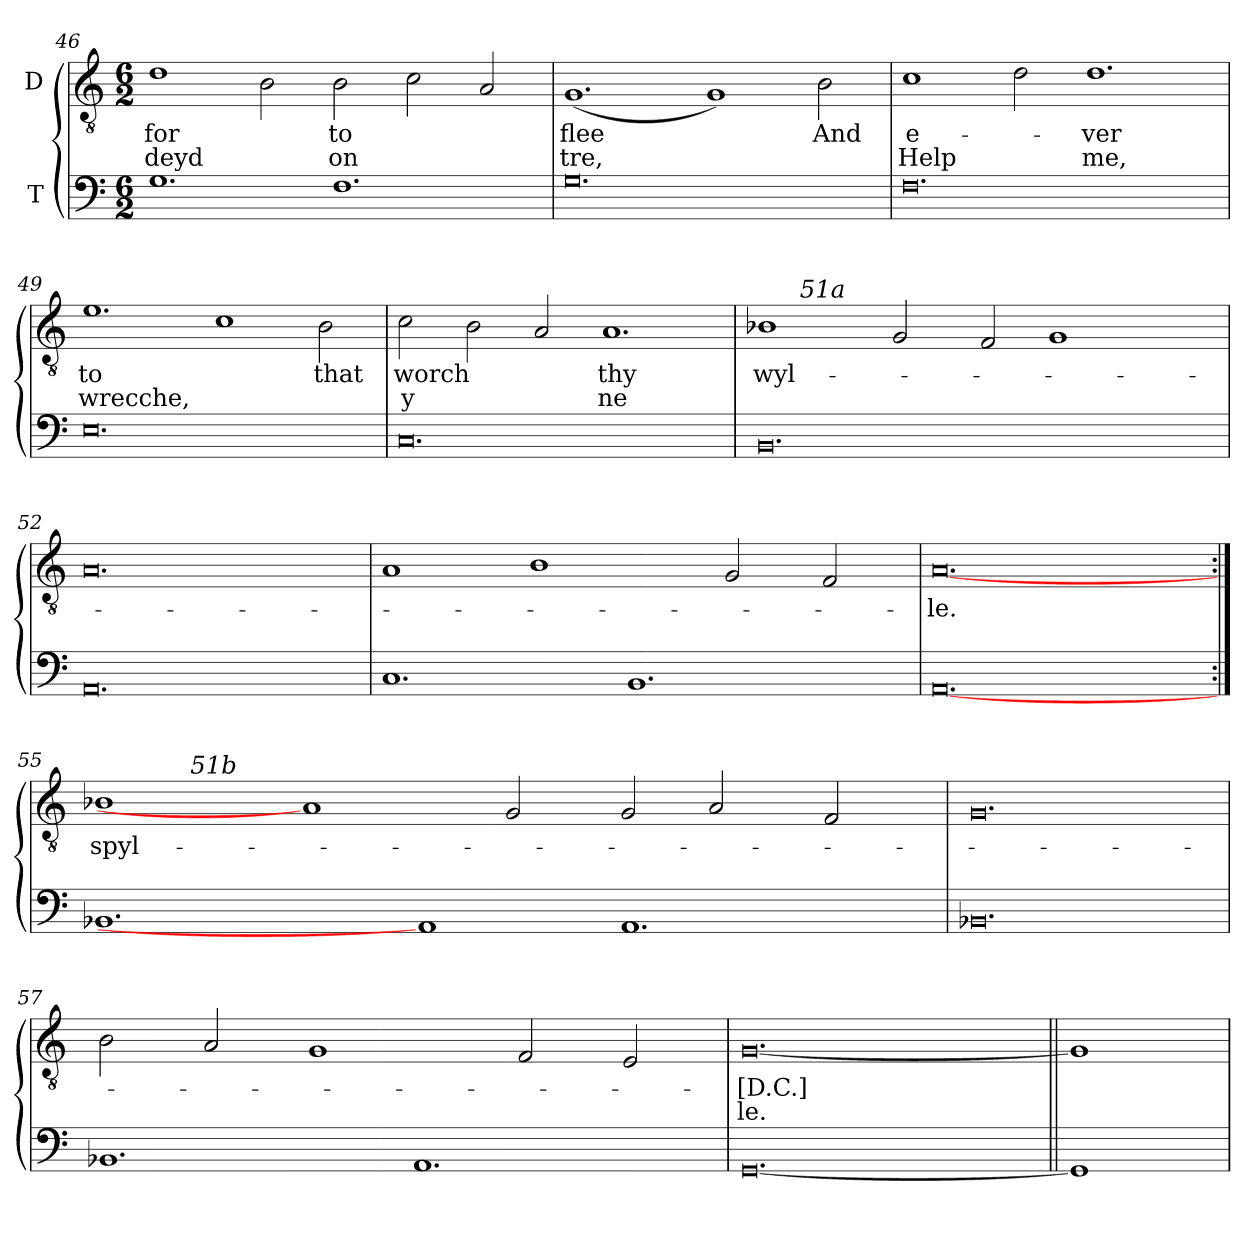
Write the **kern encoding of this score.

**kern	**kern	**text	**text
*part2	*part1	*part1	*part1
*staff2	*staff1	*staff1	*staff1
*I"T	*I"D	*	*
!!LO:LB:g=z
*clefF4	*clefGv2	*	*
*	*ITrd7c12	*	*
*k[]	*k[]	*	*
*C:	*C:	*	*
*M6/2	*M6/2	*	*
=46	=46	=46	=46
!	!	!LO:LY:b:color=#000000	!LO:LY:b:color=#000000
1.Gi\	1Di\	for	deyd
.	2BBi\	.	.
!	!	!LO:LY:b:color=#000000	!LO:LY:b:color=#000000
1.Fi\	2BBi\	to	on
.	2Ci\	.	.
.	2AAi/	.	.
=47	=47	=47	=47
!	!	!LO:LY:b:color=#000000	!LO:LY:b:color=#000000
0.Gi\	(1.GGi/	flee	tre,
.	1GGi/)	.	.
!	!	!LO:LY:b:color=#000000	!
.	2BBi\	And	.
=48	=48	=48	=48
!	!	!LO:LY:b:color=#000000	!LO:LY:b:color=#000000
0.Fi\	1Ci\	e-	Help
.	2Di\	.	.
!	!	!LO:LY:b:color=#000000	!LO:LY:b:color=#000000
.	1.Di\	-ver	me,
=49	=49	=49	=49
!	!	!LO:LY:b:color=#000000	!LO:LY:b:color=#000000
0.Ei\	1.Ei\	to	wrecche,
.	1Ci\	.	.
!	!	!LO:LY:b:color=#000000	!
.	2BBi\	that	.
=50	=50	=50	=50
!	!	!LO:LY:b:color=#000000	!LO:LY:b:color=#000000
0.Ci/	2Ci\	worch	y
.	2BBi\	.	.
.	2AAi/	.	.
!	!	!LO:LY:b:color=#000000	!LO:LY:b:color=#000000
.	1.AAi/	thy	ne
=51	=51	=51	=51
!	!	!LO:LY:b:color=#000000	!
*	*^	*	*
0.BBi/	1BB-Xi/	8ryy	wyl-	.
.	.	64...ryy	.	.
!	!	!LO:TX:a:i:t=51a	!	!
.	.	1ryy	.	.
.	2GGi/	.	.	.
.	.	1ryy	.	.
.	2FFi/	.	.	.
.	1GGi/	.	.	.
.	.	2ryy	.	.
.	.	4ryy	.	.
.	.	16ryy	.	.
.	.	32ryy	.	.
.	.	512ryy	.	.
*	*v	*v	*	*
!!LO:LB:g=z
=52	=52	=52	=52
0.AAi/	0.AAi/	.	.
=53	=53	=53	=53
1.Ci/	1AAi/	.	.
.	1BBi/	.	.
1.BBi/	.	.	.
.	2GGi/	.	.
.	2FFi/	.	.
=54	=54	=54	=54
!	!	!LO:LY:b:color=#000000	!
[0.AAi/	[0.AAi/	-le.	.
=55:|!	=55:|!	=55:|!	=55:|!
!	!	!LO:LY:b:color=#000000	!
*	*^	*	*
1.BB-Xi/	1BB-Xi/	8ryy	spyl-	.
.	.	16ryy	.	.
.	.	32ryy	.	.
.	.	64ryy	.	.
.	.	256.ryy	.	.
!	!	!LO:TX:a:i:t=51b	!	!
.	.	1ryy	.	.
.	1AAi/]	.	.	.
.	.	1ryy	.	.
1AAi/]	.	.	.	.
.	2GGi/	.	.	.
.	.	1ryy	.	.
1.AAi/	2GGi/	.	.	.
.	2AAi/	.	.	.
.	.	2ryy	.	.
.	2FFi/	.	.	.
.	.	4ryy	.	.
.	.	128ryy	.	.
.	.	512ryy	.	.
*	*v	*v	*	*
=56	=56	=56	=56
0.BB-Xi/	0.GGi/	.	.
=57	=57	=57	=57
1.BB-Xi/	2BBi\	.	.
.	2AAi/	.	.
.	1GGi/	.	.
1.AAi/	.	.	.
.	2FFi/	.	.
.	2EEi/	.	.
=58	=58	=58	=58
!	!	!LO:LY:a:color=#000000	!LO:LY:b:color=#000000
[0.GGi/	[0.GGi/	[D.C.]	-le.
=59||	=59||	=59||	=59||
1GGi/]	1GGi/]	.	.
=	=	=	=
*-	*-	*-	*-
